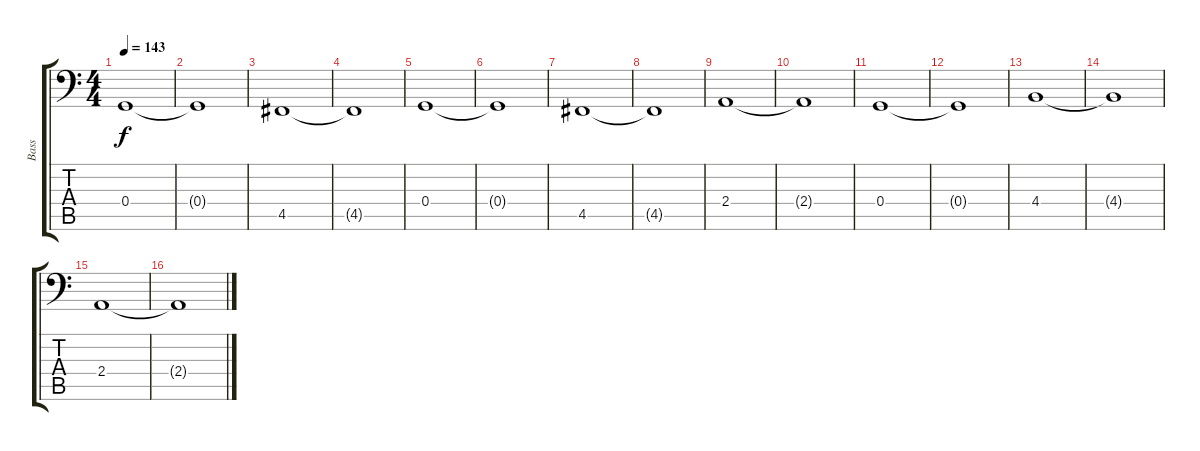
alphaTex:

\track ("Bass" "Bass") {instrument electricbassfinger}
\staff {score tabs}
\tuning (A2 E2 C2 G1 D1 A0) {hide}
\ts (4 4)
\tempo 143
\clef f4
\ks c
0.4.1{dy f} |
0.4{t}.1 |
4.5.1 |
4.5{t}.1 |
0.4.1 |
0.4{t}.1 |
4.5.1 |
4.5{t}.1 |
2.4.1 |
2.4{t}.1 |
0.4.1 |
0.4{t}.1 |
4.4.1 |
4.4{t}.1 |
2.4.1 |
2.4{t}.1
